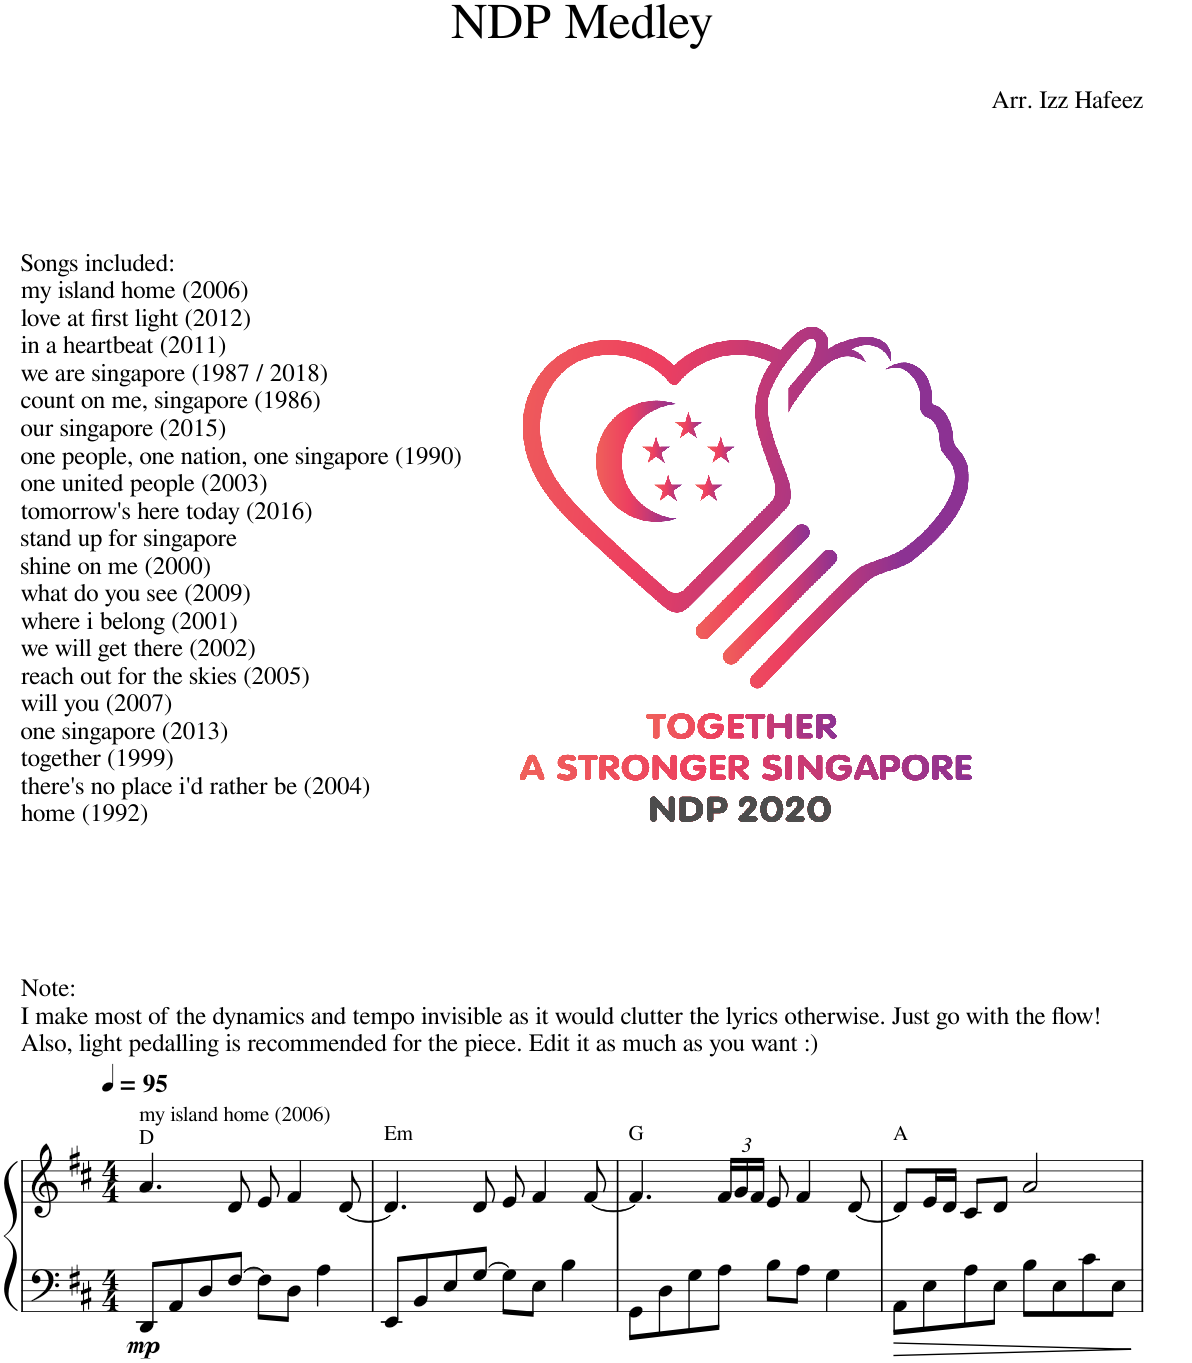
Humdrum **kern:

**kern	**kern	**dynam
*part1	*part1	*part1
*staff2	*staff1	*staff1/2
*I"Piano	*	*
*I'Pno.	*	*
*clefF4	*clefG2	*
*k[f#c#]	*k[f#c#]	*
*M4/4	*M4/4	*
*MM95	*MM95	*
=1	=1	=1
*^	*	*
!	!	!LO:TX:a:t=Songs included&colon;	!
!	!	!LO:TX:a:t=my island home (2006)	!
!	!	!LO:TX:a:t=love at first light (2012)	!
!	!	!LO:TX:a:t=in a heartbeat (2011)	!
!	!	!LO:TX:a:t=we are singapore (1987 / 2018)	!
!	!	!LO:TX:a:t=count on me, singapore (1986)	!
!	!	!LO:TX:a:t=our singapore (2015)	!
!	!	!LO:TX:a:t=one people, one nation, one singapore (1990)	!
!	!	!LO:TX:a:t=one united people (2003)	!
!	!	!LO:TX:a:t=tomorrow's here today (2016)	!
!	!	!LO:TX:a:t=stand up for singapore	!
!	!	!LO:TX:a:t=shine on me (2000)	!
!	!	!LO:TX:a:t=what do you see (2009)	!
!	!	!LO:TX:a:t=where i belong (2001)	!
!	!	!LO:TX:a:t=we will get there (2002)	!
!	!	!LO:TX:a:t=reach out for the skies (2005)	!
!	!	!LO:TX:a:t=will you (2007)	!
!	!	!LO:TX:a:t=one singapore (2013)	!
!	!	!LO:TX:a:t=together (1999)	!
!	!	!LO:TX:a:t=there's no place i'd rather be (2004)	!
!	!	!LO:TX:a:t=home (1992)	!
!	!	!LO:TX:a:t=Note&colon;	!
!	!	!LO:TX:a:t=I make most of the dynamics and tempo invisible as it would clutter the lyrics otherwise. Just go with the flow!	!
!	!	!LO:TX:a:t=Also, light pedalling is recommended for the piece. Edit it as much as you want &colon;)	!
!	!	!LO:TX:a:t=my island home (2006)	!
!	!	!LO:TX:a:t=D	!
!LO:TX:a:t=Songs included&colon;	!	!	!
!LO:TX:a:t=my island home (2006)	!	!	!
!LO:TX:a:t=love at first light (2012)	!	!	!
!LO:TX:a:t=in a heartbeat (2011)	!	!	!
!LO:TX:a:t=we are singapore (1987 / 2018)	!	!	!
!LO:TX:a:t=count on me, singapore (1986)	!	!	!
!LO:TX:a:t=our singapore (2015)	!	!	!
!LO:TX:a:t=one people, one nation, one singapore (1990)	!	!	!
!LO:TX:a:t=one united people (2003)	!	!	!
!LO:TX:a:t=tomorrow's here today (2016)	!	!	!
!LO:TX:a:t=stand up for singapore	!	!	!
!LO:TX:a:t=shine on me (2000)	!	!	!
!LO:TX:a:t=what do you see (2009)	!	!	!
!LO:TX:a:t=where i belong (2001)	!	!	!
!LO:TX:a:t=we will get there (2002)	!	!	!
!LO:TX:a:t=reach out for the skies (2005)	!	!	!
!LO:TX:a:t=will you (2007)	!	!	!
!LO:TX:a:t=one singapore (2013)	!	!	!
!LO:TX:a:t=together (1999)	!	!	!
!LO:TX:a:t=there's no place i'd rather be (2004)	!	!	!
!LO:TX:a:t=home (1992)	!	!	!
!LO:TX:a:t=Note&colon;	!	!	!
!LO:TX:a:t=I make most of the dynamics and tempo invisible as it would clutter the lyrics otherwise. Just go with the flow!	!	!	!
!LO:TX:a:t=Also, light pedalling is recommended for the piece. Edit it as much as you want &colon;)	!	!	!
!	!	!	!LO:DY:b=2
8DD/L	2DD	(4.a/	mp
8AA/	.	.	.
8D/	.	.	.
[8F#/J	.	8d/	.
8F#\L]	2ryy	8e/	.
8D\J	.	4f#/	.
4A\	.	.	.
.	.	[8d/	.
=2	=2	=2	=2
!	!	!LO:TX:a:t=Em	!
8EE/L	2EE	4.d/])	.
8BB/	.	.	.
8E/	.	.	.
[8G/J	.	(8d/	.
8G\L]	2ryy	8e/	.
8E\J	.	4f#/	.
4B\	.	.	.
.	.	[8f#/	.
=3	=3	=3	=3
!	!	!LO:TX:a:t=G	!
8GG\L	2GG	4.f#/])	.
8D\	.	.	.
8G\	.	.	.
*	*	*Xbrackettup	*
8A\J	.	(24f#/LL	.
.	.	24g/	.
.	.	24f#/JJ	.
8B\L	2ryy	8e/	.
8A\J	.	4f#/)	.
4G\	.	.	.
.	.	([8d/	.
=4	=4	=4	=4
!	!	!LO:TX:a:t=A	!
8AA\L	2AA	8d/L]	.
8E\	.	16e/L	.
.	.	16d/JJ	.
8A\	.	8c#/L	.
8E\J	.	8d/J	.
8B\L	2ryy	2a/)	.
8E\	.	.	.
8c#\	.	.	.
8E\J	.	.	.
*v	*v	*	*
=	=	=
*-	*-	*-
